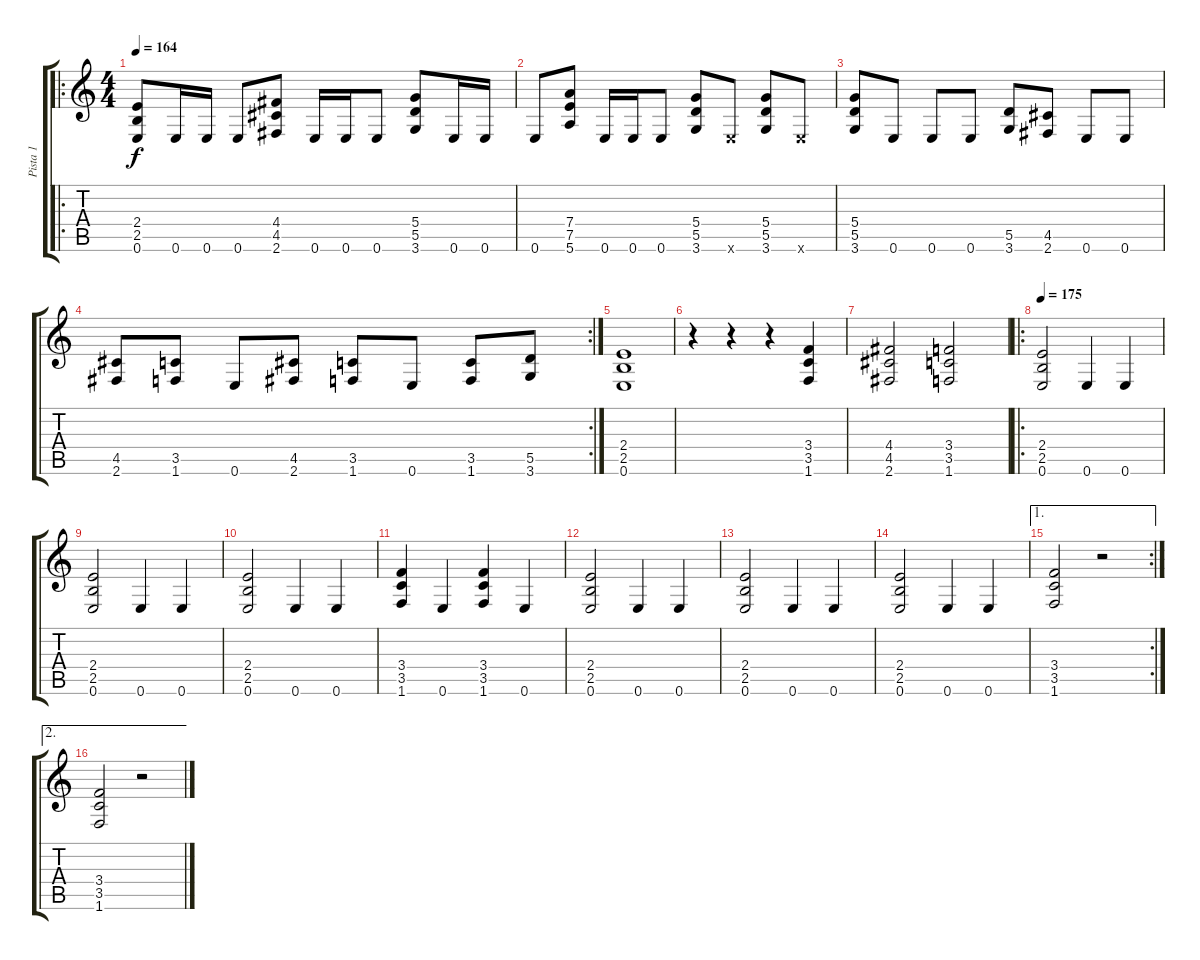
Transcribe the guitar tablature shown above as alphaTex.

\track ("Pista 1" "Pista 1") {mute instrument overdrivenguitar}
\staff {score tabs}
\tuning (E4 B3 G3 D3 A2 E2) {hide}
\ro
\ts (4 4)
\tempo 164
\clef g2
\ks c
(2.4 2.5 0.6).8{dy f} 0.6.16 0.6.16 0.6.8 (4.4 4.5 2.6).8 0.6.16 0.6.16 0.6.8 (5.4 5.5 3.6).8 0.6.16 0.6.16 |
0.6.8 (7.4 7.5 5.6).8 0.6.16 0.6.16 0.6.8 (5.4 5.5 3.6).8 0.6{x}.8 (5.4 5.5 3.6).8 0.6{x}.8 |
(5.4 5.5 3.6).8 0.6.8 0.6.8 0.6.8 (5.5 3.6).8 (4.5 2.6).8 0.6.8 0.6.8 |
\rc 2
(4.5 2.6).8 (3.5 1.6).8 0.6.8 (4.5 2.6).8 (3.5 1.6).8 0.6.8 (3.5 1.6).8 (5.5 3.6).8 |
(2.4 2.5 0.6).1 |
r.4 r.4 r.4 (3.4 3.5 1.6).4 |
(4.4 4.5 2.6).2 (3.4 3.5 1.6).2 |
\ro
\tempo 175
(2.4 2.5 0.6).2 0.6.4 0.6.4 |
(2.4 2.5 0.6).2 0.6.4 0.6.4 |
(2.4 2.5 0.6).2 0.6.4 0.6.4 |
(3.4 3.5 1.6).4 0.6.4 (3.4 3.5 1.6).4 0.6.4 |
(2.4 2.5 0.6).2 0.6.4 0.6.4 |
(2.4 2.5 0.6).2 0.6.4 0.6.4 |
(2.4 2.5 0.6).2 0.6.4 0.6.4 |
\ae 1
\rc 2
(3.4 3.5 1.6).2 r.2 |
\ae 2
(3.4 3.5 1.6).2 r.2
